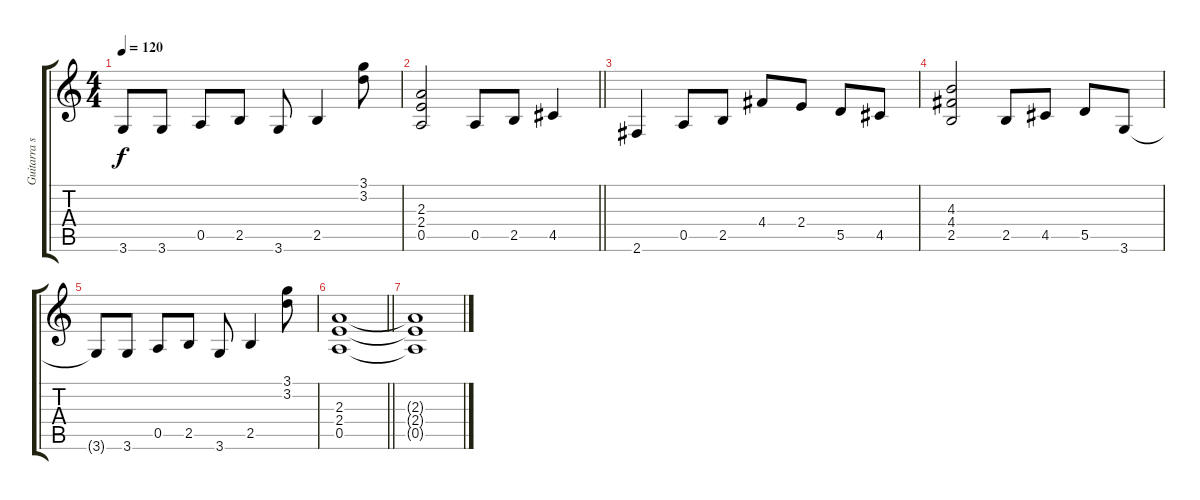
\track ("Guitarra secundaria" "Guitarra s") {instrument overdrivenguitar}
\staff {score tabs}
\tuning (E4 B3 G3 D3 A2 E2) {hide}
\ts (4 4)
\tempo 120
\clef g2
\ks c
3.6{t}.8{dy f} 3.6.8 0.5.8 2.5.8 3.6.8 2.5.4 (3.1 3.2).8 |
\barLineRight lightlight
(2.3 2.4 0.5).2 0.5.8 2.5.8 4.5.4 |
2.6.4 0.5.8 2.5.8 4.4.8 2.4.8 5.5.8 4.5.8 |
(4.3 4.4 2.5).2 2.5.8 4.5.8 5.5.8 3.6.8 |
3.6{t}.8 3.6.8 0.5.8 2.5.8 3.6.8 2.5.4 (3.1 3.2).8 |
\barLineRight lightlight
(2.3 2.4 0.5).1 |
(2.3{t} 2.4{t} 0.5{t}).1
